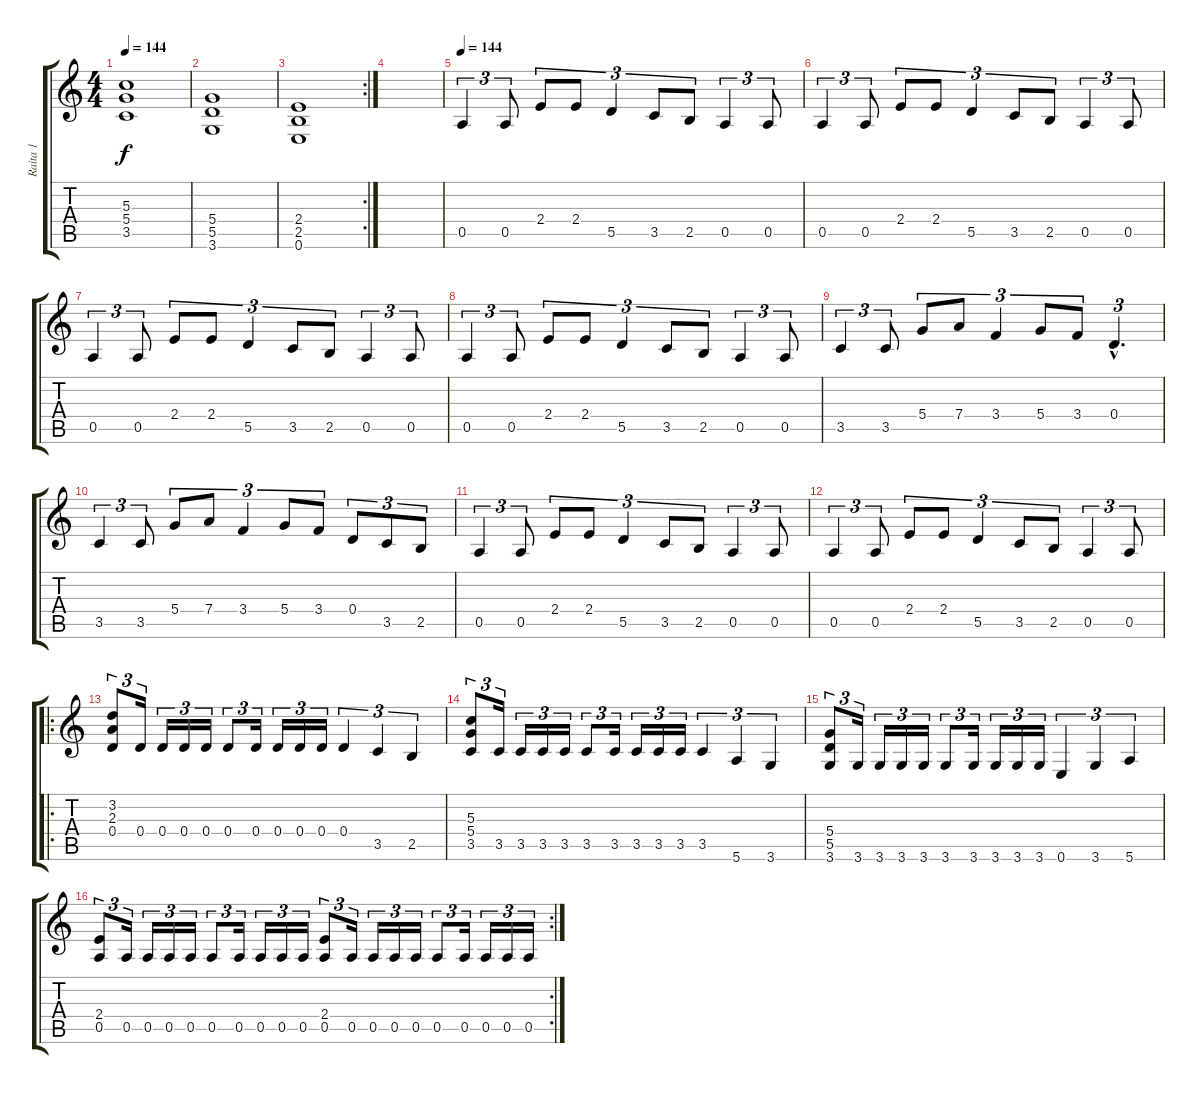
\track ("Raita 1" "Raita 1") {instrument overdrivenguitar}
\staff {score tabs}
\tuning (E4 B3 G3 D3 A2 E2) {hide}
\ts (4 4)
\tempo 144
\clef g2
\ks c
(5.3 5.4 3.5).1{dy f} |
(5.4 5.5 3.6).1 |
\rc 2
(2.4 2.5 0.6).1 |
|
\tempo 144
0.5.4{tu (3 2)} 0.5.8{tu (3 2)} 2.4.8{tu (3 2)} 2.4.8{tu (3 2)} 5.5.4{tu (3 2)} 3.5.8{tu (3 2)} 2.5.8{tu (3 2)} 0.5.4{tu (3 2)} 0.5.8{tu (3 2)} |
0.5.4{tu (3 2)} 0.5.8{tu (3 2)} 2.4.8{tu (3 2)} 2.4.8{tu (3 2)} 5.5.4{tu (3 2)} 3.5.8{tu (3 2)} 2.5.8{tu (3 2)} 0.5.4{tu (3 2)} 0.5.8{tu (3 2)} |
0.5.4{tu (3 2)} 0.5.8{tu (3 2)} 2.4.8{tu (3 2)} 2.4.8{tu (3 2)} 5.5.4{tu (3 2)} 3.5.8{tu (3 2)} 2.5.8{tu (3 2)} 0.5.4{tu (3 2)} 0.5.8{tu (3 2)} |
0.5.4{tu (3 2)} 0.5.8{tu (3 2)} 2.4.8{tu (3 2)} 2.4.8{tu (3 2)} 5.5.4{tu (3 2)} 3.5.8{tu (3 2)} 2.5.8{tu (3 2)} 0.5.4{tu (3 2)} 0.5.8{tu (3 2)} |
3.5.4{tu (3 2)} 3.5.8{tu (3 2)} 5.4.8{tu (3 2)} 7.4.8{tu (3 2)} 3.4.4{tu (3 2)} 5.4.8{tu (3 2)} 3.4.8{tu (3 2)} 0.4{hac}.4{d tu (3 2)} |
3.5.4{tu (3 2)} 3.5.8{tu (3 2)} 5.4.8{tu (3 2)} 7.4.8{tu (3 2)} 3.4.4{tu (3 2)} 5.4.8{tu (3 2)} 3.4.8{tu (3 2)} 0.4.8{tu (3 2)} 3.5.8{tu (3 2)} 2.5.8{tu (3 2)} |
0.5.4{tu (3 2)} 0.5.8{tu (3 2)} 2.4.8{tu (3 2)} 2.4.8{tu (3 2)} 5.5.4{tu (3 2)} 3.5.8{tu (3 2)} 2.5.8{tu (3 2)} 0.5.4{tu (3 2)} 0.5.8{tu (3 2)} |
0.5.4{tu (3 2)} 0.5.8{tu (3 2)} 2.4.8{tu (3 2)} 2.4.8{tu (3 2)} 5.5.4{tu (3 2)} 3.5.8{tu (3 2)} 2.5.8{tu (3 2)} 0.5.4{tu (3 2)} 0.5.8{tu (3 2)} |
\ro
(3.2 2.3 0.4).8{tu (3 2)} 0.4.16{tu (3 2)} 0.4.16{tu (3 2)} 0.4.16{tu (3 2)} 0.4.16{tu (3 2)} 0.4.8{tu (3 2)} 0.4.16{tu (3 2)} 0.4.16{tu (3 2)} 0.4.16{tu (3 2)} 0.4.16{tu (3 2)} 0.4.4{tu (3 2)} 3.5.4{tu (3 2)} 2.5.4{tu (3 2)} |
(5.3 5.4 3.5).8{tu (3 2)} 3.5.16{tu (3 2)} 3.5.16{tu (3 2)} 3.5.16{tu (3 2)} 3.5.16{tu (3 2)} 3.5.8{tu (3 2)} 3.5.16{tu (3 2)} 3.5.16{tu (3 2)} 3.5.16{tu (3 2)} 3.5.16{tu (3 2)} 3.5.4{tu (3 2)} 5.6.4{tu (3 2)} 3.6.4{tu (3 2)} |
(5.4 5.5 3.6).8{tu (3 2)} 3.6.16{tu (3 2)} 3.6.16{tu (3 2)} 3.6.16{tu (3 2)} 3.6.16{tu (3 2)} 3.6.8{tu (3 2)} 3.6.16{tu (3 2)} 3.6.16{tu (3 2)} 3.6.16{tu (3 2)} 3.6.16{tu (3 2)} 0.6.4{tu (3 2)} 3.6.4{tu (3 2)} 5.6.4{tu (3 2)} |
\rc 2
(2.4 0.5).8{tu (3 2)} 0.5.16{tu (3 2)} 0.5.16{tu (3 2)} 0.5.16{tu (3 2)} 0.5.16{tu (3 2)} 0.5.8{tu (3 2)} 0.5.16{tu (3 2)} 0.5.16{tu (3 2)} 0.5.16{tu (3 2)} 0.5.16{tu (3 2)} (2.4 0.5).8{tu (3 2)} 0.5.16{tu (3 2)} 0.5.16{tu (3 2)} 0.5.16{tu (3 2)} 0.5.16{tu (3 2)} 0.5.8{tu (3 2)} 0.5.16{tu (3 2)} 0.5.16{tu (3 2)} 0.5.16{tu (3 2)} 0.5.16{tu (3 2)}
